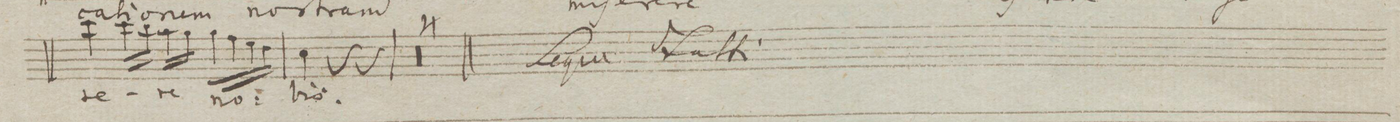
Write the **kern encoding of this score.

**kern	**text	**dynam
*I"Basso Solo	*	*
*clefF4	*	*
*k[b-e-a-]	*	*
*M3/4	*	*
4e-\	-re-	.
16e-\LL	.	.
16d\JJ	.	.
16c\LL	-re	.
16B-\JJ	.	.
16B-\LL	no-	.
16A-\	.	.
16G\	.	.
16F\JJ	.	.
=64	=64	=64
4E-\	-bis.	.
4r	.	.
4r	.	.
=65	=65	=65
0.r	.	.
=66	=66	=66
=67	=67	=67
=68	=68	=68
==	==	==
*-	*-	*-
